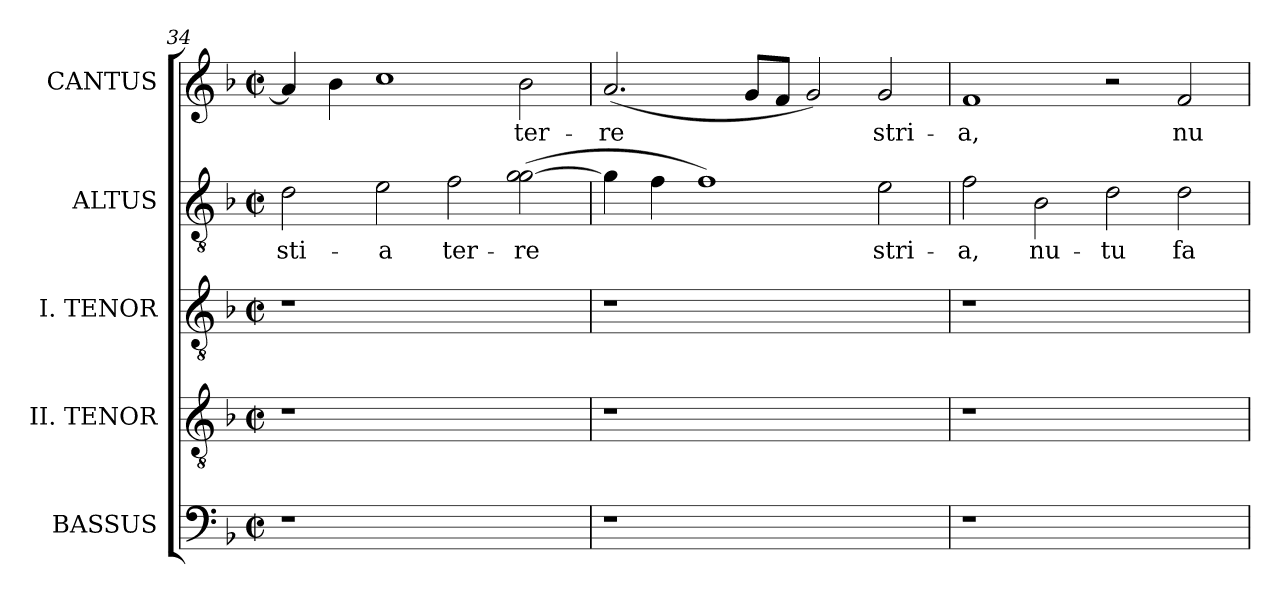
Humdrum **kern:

**kern	**kern	**kern	**kern	**text	**kern	**text
*part5	*part4	*part3	*part2	*part2	*part1	*part1
*staff5	*staff4	*staff3	*staff2	*staff2	*staff1	*staff1
*I"BASSUS	*I"II. TENOR	*I"I. TENOR	*I"ALTUS	*	*I"CANTUS	*
!!LO:LB:g=z
*clefF4	*clefGv2	*clefGv2	*clefGv2	*	*clefG2	*
*k[b-]	*k[b-]	*k[b-]	*k[b-]	*	*k[b-]	*
*F:	*F:	*F:	*F:	*	*F:	*
*M2/2	*M2/2	*M2/2	*M2/2	*	*M2/2	*
*met(c|)	*met(c|)	*met(c|)	*met(c|)	*	*met(c|)	*
=34	=34	=34	=34	=34	=34	=34
!	!	!	!	!LO:LY:b:cj	!	!LO:LY:b:cj
1r	1r	1r	2d\	-sti-	4a/]	.
!	!	!	!	!	!	!LO:LY:b:cj
.	.	.	.	.	4b-\	.
!	!	!	!	!LO:LY:b:cj	!	!LO:LY:b:cj
.	.	.	2e\	-a	1cc	.
!	!	!	!	!LO:LY:b:cj	!	!
1ryy	1ryy	1ryy	2f\	ter-	.	.
!	!	!	!	!LO:LY:b:cj	!	!LO:LY:b:cj
.	.	.	(>2g\ [>2g\	-re-	2b-\	ter-
=35	=35	=35	=35	=35	=35	=35
!	!	!	!	!LO:LY:b:cj	!	!LO:LY:b:cj
1r	1r	1r	4g\]	--	(<2.a/	-re-
!	!	!	!	!LO:LY:b:cj	!	!
.	.	.	4f\	--	.	.
!	!	!	!	!LO:LY:b:cj	!	!
.	.	.	1f)	--	.	.
!	!	!	!	!	!	!LO:LY:b:cj
.	.	.	.	.	8g/L	--
!	!	!	!	!	!	!LO:LY:b:cj
.	.	.	.	.	8f/J	--
!	!	!	!	!	!	!LO:LY:b:cj
1ryy	1ryy	1ryy	.	.	2g/)	--
!	!	!	!	!LO:LY:b:cj	!	!LO:LY:b:cj
.	.	.	2e\	-stri-	2g/	-stri-
=36	=36	=36	=36	=36	=36	=36
!	!	!	!	!LO:LY:b:cj	!	!LO:LY:b:cj
1r	1r	1r	2f\	-a,	1f	-a,
!	!	!	!	!LO:LY:b:cj	!	!
.	.	.	2B-\	nu-	.	.
!	!	!	!	!LO:LY:b:cj	!	!
1ryy	1ryy	1ryy	2d\	-tu	2r	.
!	!	!	!	!LO:LY:b:cj	!	!LO:LY:b:cj
.	.	.	2d\	fa-	2f/	nu-
=	=	=	=	=	=	=
*-	*-	*-	*-	*-	*-	*-
